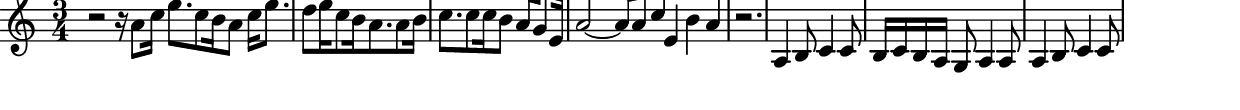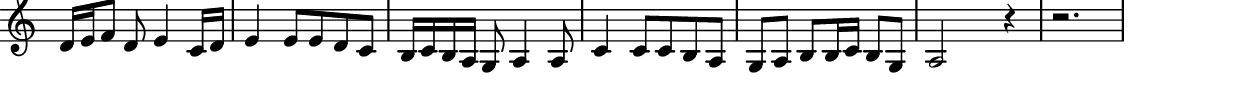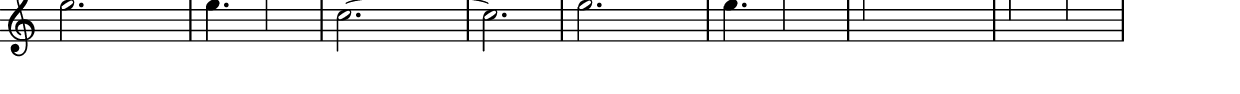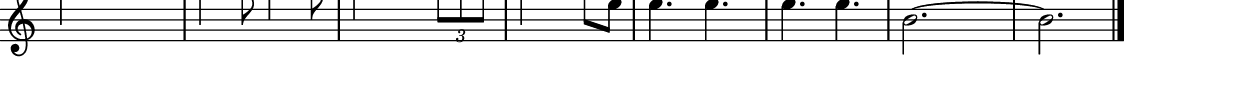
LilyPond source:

% MusicXML to Lilypond converter by Kovi

szovegAAA = \lyricmode {   \skip 4  \skip 4  \skip 4  \skip 4  \skip 4  \skip 4  \skip 4  \skip 4  \skip 4  \skip 4  \skip 4  \skip 4  \skip 4  \skip 4  \skip 4  \skip 4  \skip 4  \skip 4  \skip 4  \skip 4  \skip 4  \skip 4  \skip 4  \skip 4  \skip 4  \skip 4  \skip 4  \skip 4 "A lone" -- "ly" "bard wande" -- "ring" "a" -- "corss" "the" "lands" "am" "I,"  \skip 4 "Sing" -- "ing," "dan" -- "cing, finding" "ans" -- "vers" "to" "every" "why," "The"  \skip 4 "tar" -- "vens" "are" "full" "and one" "cros" -- "ses" "my" "path,"  \skip 4 "too,"  \skip 4 "I" "just" "might" "re" -- "ward" "my" -- "self" "with" "a"  \skip 4 "beer" "or" "two." "Hear" "me" "sing," "Wath" "me" "dance" "Play" "that" "lute" "of" "thine,"  \skip 4  \skip 4  \skip 4  \skip 4 "And" "share" "with" "me" "this" "dance."  }

% Analyzing...
% 1 parts
% 1 Staff
% forceBassClefActive = 
melody = {
% 110 notes in the part
% 1 voices

\new Staff
\new Voice {
% 110 notes
% 33 mesaures

\override Score.RehearsalMark #'break-visibility = #begin-of-line-invisible
% Measure 1
\clef "treble"
\key c \major
\time 3/4 
r2 r16 a'8 c''16 
% Measure 2
\repeat volta 2 {
\bar "|:" e''8. c''8 b'16 a'8 c''16 e''8. 
% Measure 3
d''8 e''16 c''8 b'16 a'8. a'8 b'16 
% Measure 4
c''8. c''8 c''16 b'8 a'16 g'8 e'16 
% Measure 5
}\alternative {
{a'2~ a'16 a'8 c''16 \bar ":|" }
% Measure 6
{e'4 b'4 a'4 }
}
% Measure 7
r2. 
% Measure 8
a4 ^"Verse"b8 c'4 c'8 
% Measure 9
b16 c'16 b16 a16 g8 a4 a8 
% Measure 10
a4 b8 c'4 c'8 
% Measure 11
\break
d'16 e'16 f'8 d'8 e'4 c'16 d'16 
% Measure 12
e'4 e'8 e'8 d'8 c'8 
% Measure 13
b16 c'16 b16 a16 g8 a4 a8 
% Measure 14
c'4 c'8 c'8 b8 a8 
% Measure 15
g8 a8 b8 b16 c'16 b8 g8 
% Measure 16
a2 r4 
% Measure 17
r2. 
% Measure 18
\break
e''2.~ ^"Chorus"
% Measure 19
e''4. g''4. 
% Measure 20
c''2.~ 
% Measure 21
c''2. 
% Measure 22
e''2.~ 
% Measure 23
e''4. g''4. 
% Measure 24
b''2.~ 
% Measure 25
b''4. (bes''4. )(
% Measure 26
a''2. )
% Measure 27
a''4 a''8 b''4 c'''8 
% Measure 28
c'''2 \times 2/3 { b''8 c'''8 b''8  } 
% Measure 29
a''2~ a''8 e''8 
% Measure 30
e''4. e''4. 
% Measure 31
e''4. e''4. 
% Measure 32
b'2.~ 
% Measure 33
b'2. \bar "|." 
} % voice
} % melody


harmonies = \chordmode {
% 28 chords
\germanChords
s4 s4 s4 a4:m s4 s4 g4 s8 a4:m s8 f4 s4 e4:m a4:m s4 s4 s4 s4 a4:m s4 s4 s4 a4:m s4 s4 g4 s4 s4 a4:m s4 s4 g4 s4 s4 a4:m s4 s4 g4 s8 a4:m s8 f4 s4 s4 e4:m s4 s4 a4:m s4 s4 s4 s4 s4 a4:m s4 s4 s4 s4 s4 f4 s4 s4 s4 s4 s4 a4:m s4 s4 s4 s8 c4 s8 e4:m s4 s4 s4 s4 s4 d4:m s4 s4 d4:m s8 e4:m s8 f4 s4 s4 s4 s4 s4 s4 a4:m s4 s4 s4 s4 e4:m
}

\include "../../definitions.ly"
